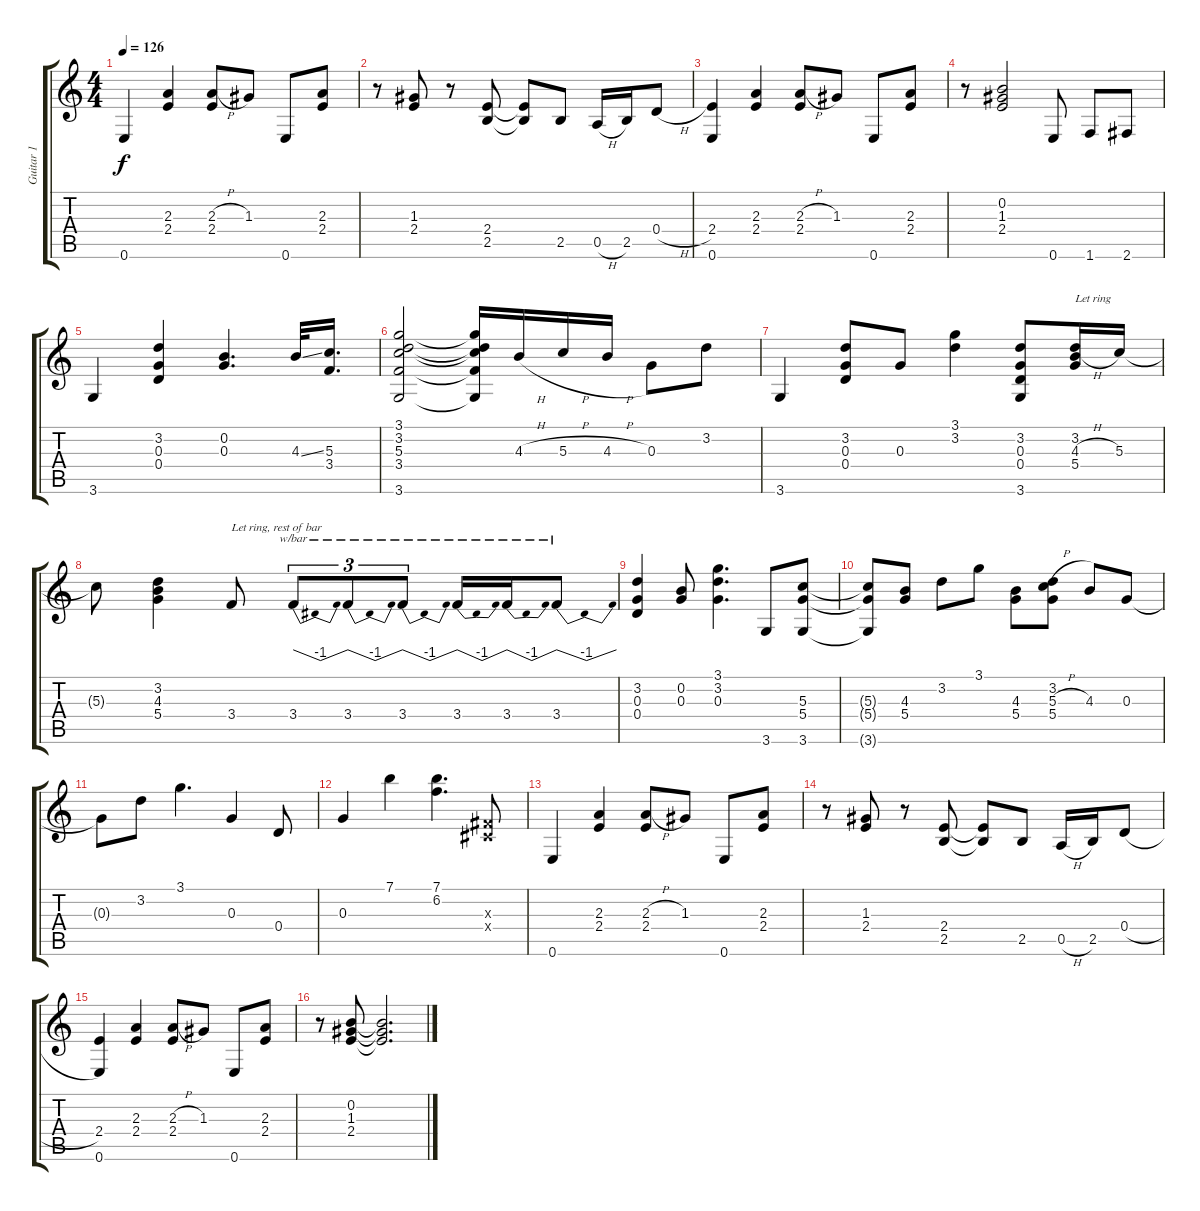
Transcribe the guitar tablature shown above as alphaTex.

\track ("Guitar 1" "Guitar 1") {instrument overdrivenguitar}
\staff {score tabs}
\tuning (E4 B3 G3 D3 A2 E2) {hide}
\ts (4 4)
\tempo 126
\clef g2
\ks c
0.6.4{dy f} (2.3 2.4).4 (2.3{h} 2.4).8 1.3.8 0.6.8 (2.3 2.4).8 |
r.8 (1.3 2.4).8 r.8 (2.4 2.5).8 (2.4{t} 2.5{t}).8 2.5.8 0.5{h}.16 2.5.16 0.4{h}.8 |
(2.4 0.6).4 (2.3 2.4).4 (2.3{h} 2.4).8 1.3.8 0.6.8 (2.3 2.4).8 |
r.8 (0.2 1.3 2.4).2 0.6.8 1.6.8 2.6.8 |
3.6.4 (3.2 0.3 0.4).4 (0.2 0.3).4{d} 4.3{ss}.32 (5.3 3.4).16{d} |
(3.1 3.2 5.3 3.4 3.6).2 (3.1{t} 3.2{t} 5.3{t} 3.4{t} 3.6{t}).16 4.3{h}.16 5.3{h}.16 4.3{h}.16 0.3.8 3.2.8 |
3.6.4 (3.2 0.3 0.4).8 0.3.8 (3.1 3.2).4 (3.2 0.3 0.4 3.6).8 (3.2 4.3{h} 5.4).16{txt "Let ring"} 5.3.16 |
5.3{t}.8 (3.2 4.3 5.4).4 3.4.8{txt "Let ring, rest of bar"} 3.4.8{tu (3 2) tbe (dip default 0 0 30 -4 60 0)} 3.4.8{tu (3 2) tbe (dip default 0 0 30 -4 60 0)} 3.4.8{tu (3 2) tbe (dip default 0 0 30 -4 60 0)} 3.4.16{tbe (dip default 0 0 30 -4 60 0)} 3.4.16{tbe (dip default 0 0 30 -4 60 0)} 3.4.8{tbe (dip default 0 0 30 -4 60 0)} |
(3.2 0.3 0.4).4 (0.2 0.3).8 (3.1 3.2 0.3).4{d} 3.6.8 (5.3 5.4 3.6).8 |
(5.3{t} 5.4{t} 3.6{t}).8 (4.3 5.4).8 3.2.8 3.1.8 (4.3 5.4).8 (3.2 5.3{h} 5.4).8 4.3.8 0.3.8 |
0.3{t}.8 3.2.8 3.1.4{d} 0.3.4 0.4.8 |
0.3.4 7.1.4 (7.1 6.2).4{d} (-1.3{x} -1.4{x}).8 |
0.6.4 (2.3 2.4).4 (2.3{h} 2.4).8 1.3.8 0.6.8 (2.3 2.4).8 |
r.8 (1.3 2.4).8 r.8 (2.4 2.5).8 (2.4{t} 2.5{t}).8 2.5.8 0.5{h}.16 2.5.16 0.4{h}.8 |
(2.4 0.6).4 (2.3 2.4).4 (2.3{h} 2.4).8 1.3.8 0.6.8 (2.3 2.4).8 |
r.8 (0.2 1.3 2.4).8 (0.2{t} 1.3{t} 2.4{t}).2{d}
